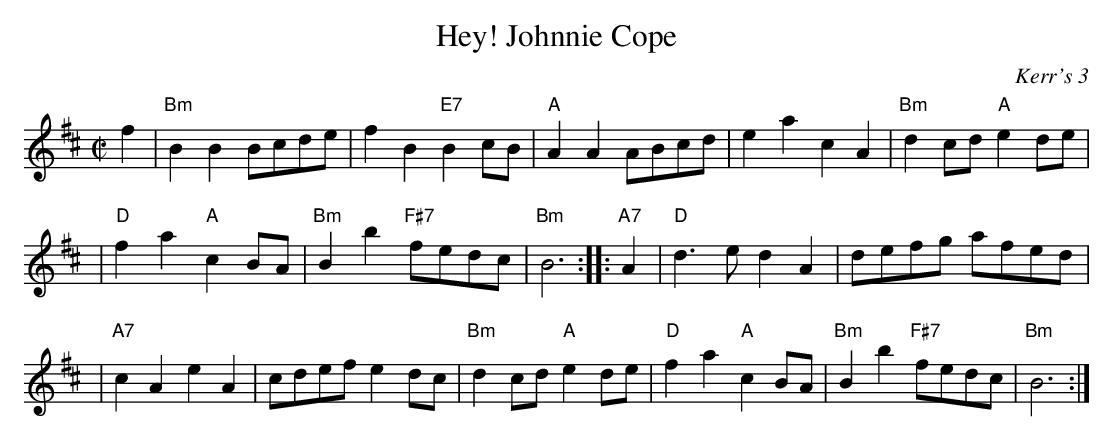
X:1
T: Hey! Johnnie Cope
O: Kerr's 3
M: C|
L: 1/8
K: Bm
f2 \
| "Bm"B2B2 Bcde \
| f2B2 "E7"B2cB \
| "A"A2A2 ABcd \
| e2a2 c2A2 \
| "Bm"d2cd "A"e2de |
| "D"f2a2 "A"c2BA \
| "Bm"B2b2 "F#7"fedc \
| "Bm"B6 \
:: "A7"A2 \
| "D"d3e d2A2 \
| defg afed |
| "A7"c2A2 e2A2 \
| cdef e2dc \
| "Bm"d2cd "A"e2de \
| "D"f2a2 "A"c2BA \
| "Bm"B2b2 "F#7"fedc \
| "Bm"B6 :|
